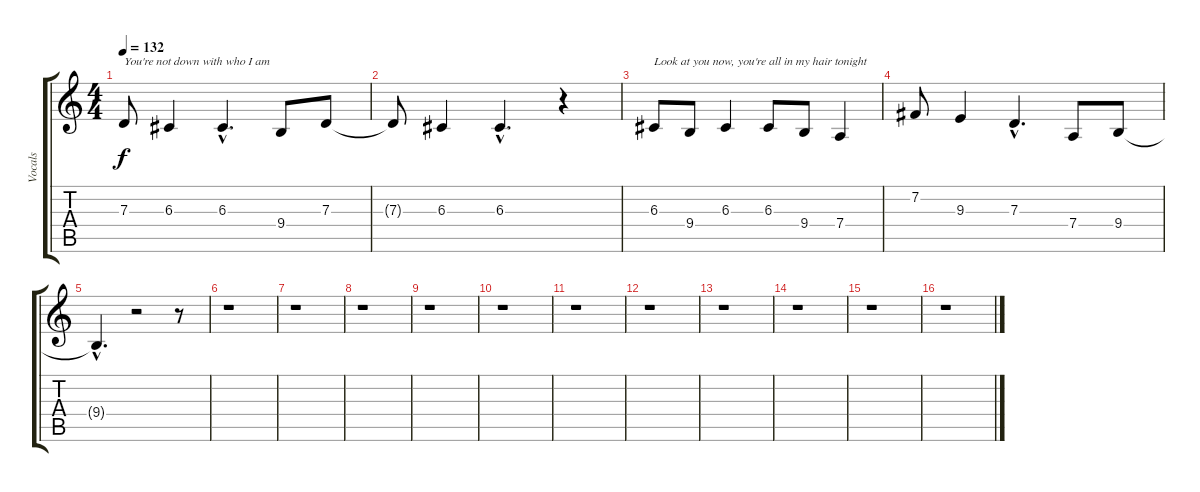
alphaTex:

\track ("Vocals" "Vocals") {instrument lead6voice}
\staff {score tabs}
\tuning (E4 B3 G3 D3 A2 E2) {hide}
\ts (4 4)
\tempo 132
\clef g2
\ks c
7.3.8{txt "You're not down with who I am" dy f instrument lead6voice} 6.3.4 6.3{hac}.4{d} 9.4.8 7.3.8 |
7.3{t}.8 6.3.4 6.3{hac}.4{d} r.4 |
6.3.8{txt "Look at you now, you're all in my hair tonight"} 9.4.8 6.3.4 6.3.8 9.4.8 7.4.4 |
7.2.8 9.3.4 7.3{hac}.4{d} 7.4.8 9.4.8 |
9.4{hac t}.4{d} r.2 r.8 |
r.1 |
r.1 |
r.1 |
r.1 |
r.1 |
r.1 |
r.1 |
r.1 |
r.1 |
r.1 |
r.1
